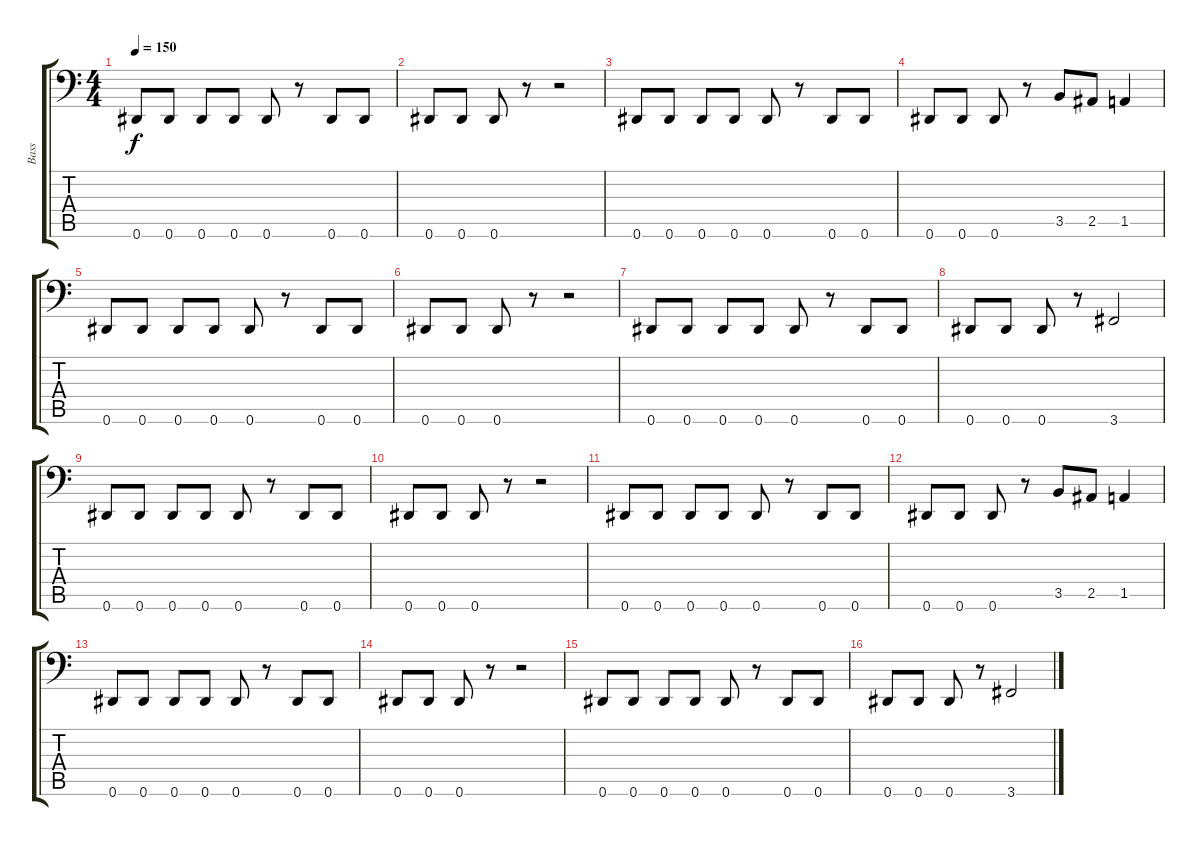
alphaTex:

\track ("Bass" "Bass") {instrument electricbassfinger}
\staff {score tabs}
\tuning (Eb3 Bb2 Gb2 Db2 Ab1 Eb1) {hide}
\ts (4 4)
\tempo 150
\clef f4
\ks c
0.6.8{dy f} 0.6.8 0.6.8 0.6.8 0.6.8 r.8 0.6.8 0.6.8 |
0.6.8 0.6.8 0.6.8 r.8 r.2 |
0.6.8 0.6.8 0.6.8 0.6.8 0.6.8 r.8 0.6.8 0.6.8 |
0.6.8 0.6.8 0.6.8 r.8 3.5.8 2.5.8 1.5.4 |
0.6.8 0.6.8 0.6.8 0.6.8 0.6.8 r.8 0.6.8 0.6.8 |
0.6.8 0.6.8 0.6.8 r.8 r.2 |
0.6.8 0.6.8 0.6.8 0.6.8 0.6.8 r.8 0.6.8 0.6.8 |
0.6.8 0.6.8 0.6.8 r.8 3.6.2 |
0.6.8 0.6.8 0.6.8 0.6.8 0.6.8 r.8 0.6.8 0.6.8 |
0.6.8 0.6.8 0.6.8 r.8 r.2 |
0.6.8 0.6.8 0.6.8 0.6.8 0.6.8 r.8 0.6.8 0.6.8 |
0.6.8 0.6.8 0.6.8 r.8 3.5.8 2.5.8 1.5.4 |
0.6.8 0.6.8 0.6.8 0.6.8 0.6.8 r.8 0.6.8 0.6.8 |
0.6.8 0.6.8 0.6.8 r.8 r.2 |
0.6.8 0.6.8 0.6.8 0.6.8 0.6.8 r.8 0.6.8 0.6.8 |
0.6.8 0.6.8 0.6.8 r.8 3.6.2
